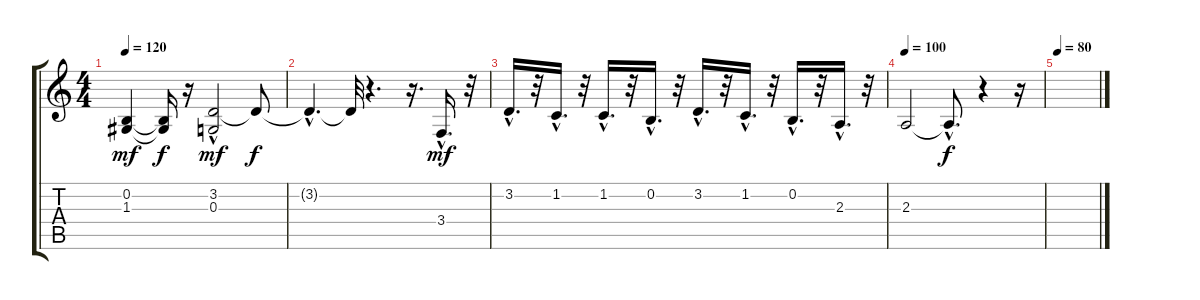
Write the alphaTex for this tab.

\track "" {instrument flute}
\staff {score tabs}
\tuning (E4 B3 G3 D3 A2 E2) {hide}
\ts (4 4)
\tempo 120
\clef g2
\ks c
(0.2 1.3).4{dy mf} (0.2{t} 1.3{t}).16{dy f} r.16 (3.2 0.3{hac}).2{dy mf} 3.2{t}.8{dy f} |
3.2{hac t}.4{d} 3.2{t}.32 r.4{d} r.16{d} 3.4{hac}.16{d dy mf} r.32 |
3.2{hac}.16{d} r.32 1.2{hac}.16{d} r.32 1.2{hac}.16{d} r.32 0.2{hac}.16{d} r.32 3.2{hac}.16{d} r.32 1.2{hac}.16{d} r.32 0.2{hac}.16{d} r.32 2.3{hac}.16{d} r.32 |
\tempo 100
2.3.2 2.3{hac t}.8{d dy f} r.4 r.16 |
\tempo 80
